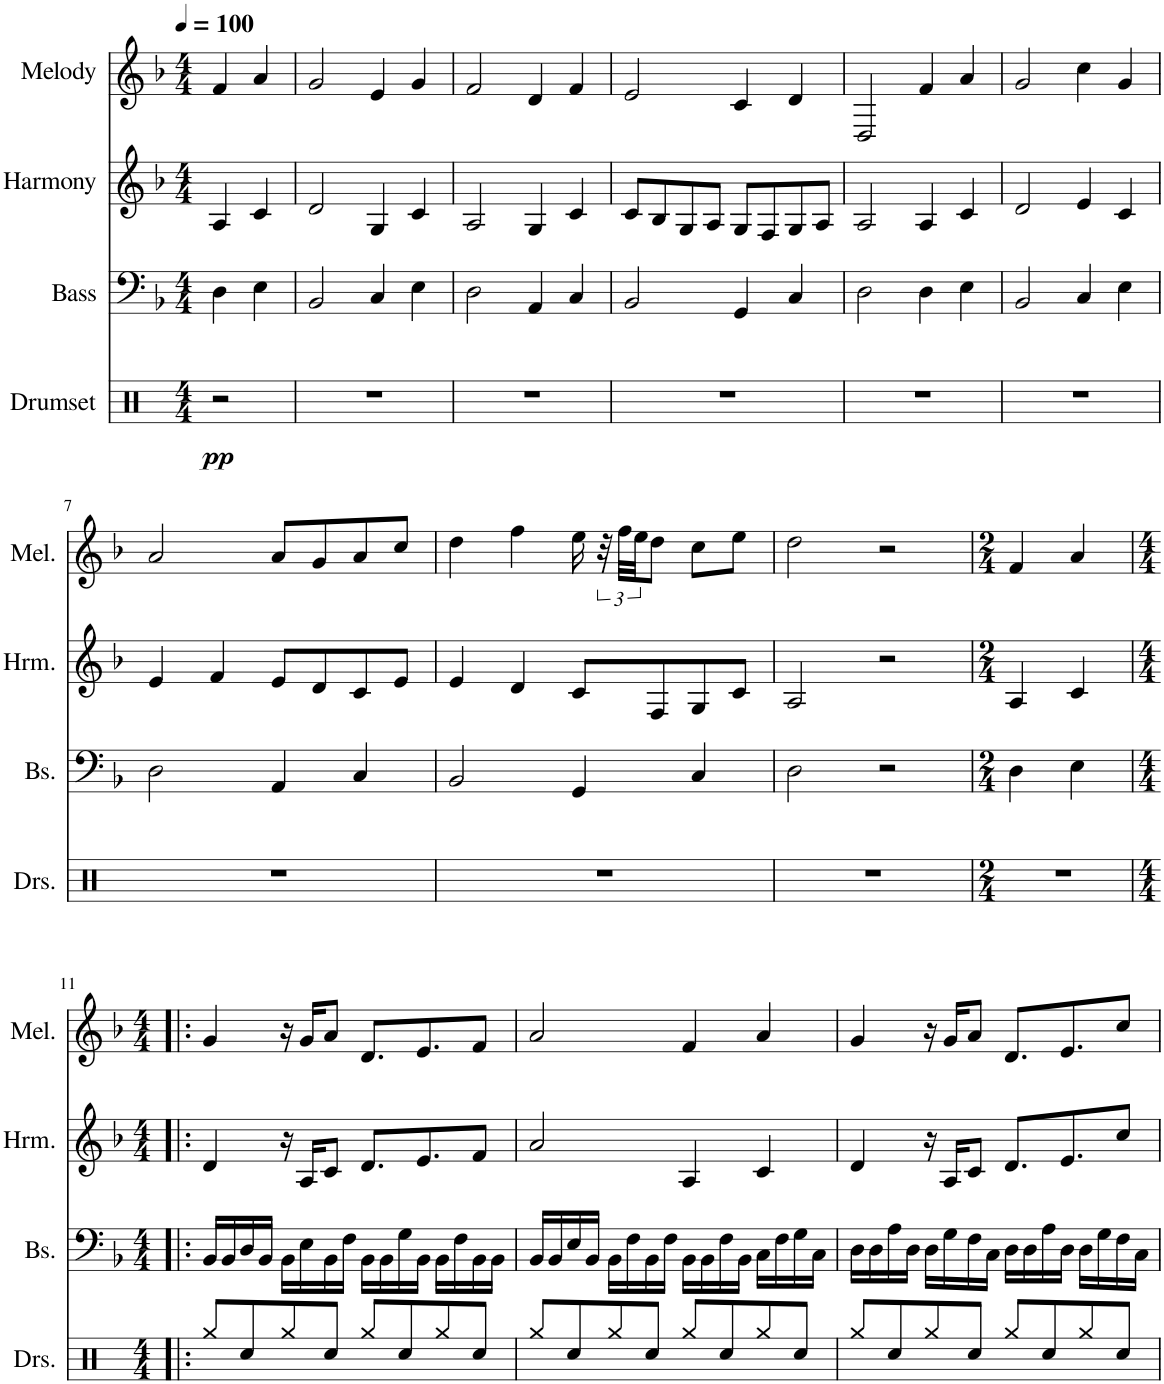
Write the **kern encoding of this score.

**kern	**dynam	**kern	**kern	**kern
*part4	*part4	*part3	*part2	*part1
*staff4	*staff4	*staff3	*staff2	*staff1
*I"Drumset	*	*I"Bass	*I"Harmony	*I"Melody
*I'Drs.	*	*I'Bs.	*I'Hrm.	*I'Mel.
*clefX	*	*clefF4	*clefG2	*clefG2
*k[]	*	*k[b-]	*k[b-]	*k[b-]
*M4/4	*	*M4/4	*M4/4	*M4/4
*MM100	*	*MM100	*MM100	*MM100
=1	=1	=1	=1	=1
!	!LO:DY:b	!	!	!
2r	pp	4D\	4A/	4f/
.	.	4E\	4c/	4a/
=2	=2	=2	=2	=2
1r	.	2BB-/	2d/	2g/
.	.	4C/	4G/	4e/
.	.	4E\	4c/	4g/
=3	=3	=3	=3	=3
1r	.	2D\	2A/	2f/
.	.	4AA/	4G/	4d/
.	.	4C/	4c/	4f/
=4	=4	=4	=4	=4
1r	.	2BB-/	8c/L	2e/
.	.	.	8B-/	.
.	.	.	8G/	.
.	.	.	8A/J	.
.	.	4GG/	8G/L	4c/
.	.	.	8F/	.
.	.	4C/	8G/	4d/
.	.	.	8A/J	.
=5	=5	=5	=5	=5
1r	.	2D\	2A/	2D/
.	.	4D\	4A/	4f/
.	.	4E\	4c/	4a/
=6	=6	=6	=6	=6
1r	.	2BB-/	2d/	2g/
.	.	4C/	4e/	4cc\
.	.	4E\	4c/	4g/
!!LO:LB:g=z
=7	=7	=7	=7	=7
1r	.	2D\	4e/	2a/
.	.	.	4f/	.
.	.	4AA/	8e/L	8a/L
.	.	.	8d/	8g/
.	.	4C/	8c/	8a/
.	.	.	8e/J	8cc/J
=8	=8	=8	=8	=8
1r	.	2BB-/	4e/	4dd\
.	.	.	4d/	4ff\
.	.	4GG/	8c/L	16ee\
.	.	.	.	48r
.	.	.	.	48ff\LLL
.	.	.	.	48ee\JJ
.	.	.	8F/	8dd\J
.	.	4C/	8G/	8cc\L
.	.	.	8c/J	8ee\J
=9	=9	=9	=9	=9
1r	.	2D\	2A/	2dd\
.	.	2r	2r	2r
=10	=10	=10	=10	=10
*M2/4	*	*M2/4	*M2/4	*M2/4
2r	.	4D\	4A/	4f/
.	.	4E\	4c/	4a/
!!LO:LB:g=z
=11!|:	=11!|:	=11!|:	=11!|:	=11!|:
*M4/4	*	*M4/4	*M4/4	*M4/4
8Rgg/L	.	16BB-/LL	4d/	4g/
.	.	16BB-/	.	.
8Rcc/	.	16D/	.	.
.	.	16BB-/JJ	.	.
8Rgg/	.	16BB-\LL	16r	16r
.	.	16E\	16A/KL	16g/KL
8Rcc/J	.	16BB-\	8c/J	8a/J
.	.	16F\JJ	.	.
8Rgg/L	.	16BB-\LL	8.d/L	8.d/L
.	.	16BB-\	.	.
8Rcc/	.	16G\	.	.
.	.	16BB-\JJ	8.e/	8.e/
8Rgg/	.	16BB-\LL	.	.
.	.	16F\	.	.
8Rcc/J	.	16BB-\	8f/J	8f/J
.	.	16BB-\JJ	.	.
=12	=12	=12	=12	=12
8Rgg/L	.	16BB-/LL	2a/	2a/
.	.	16BB-/	.	.
8Rcc/	.	16E/	.	.
.	.	16BB-/JJ	.	.
8Rgg/	.	16BB-\LL	.	.
.	.	16F\	.	.
8Rcc/J	.	16BB-\	.	.
.	.	16F\JJ	.	.
8Rgg/L	.	16BB-\LL	4A/	4f/
.	.	16BB-\	.	.
8Rcc/	.	16F\	.	.
.	.	16BB-\JJ	.	.
8Rgg/	.	16C\LL	4c/	4a/
.	.	16F\	.	.
8Rcc/J	.	16G\	.	.
.	.	16C\JJ	.	.
=13	=13	=13	=13	=13
8Rgg/L	.	16D\LL	4d/	4g/
.	.	16D\	.	.
8Rcc/	.	16A\	.	.
.	.	16D\JJ	.	.
8Rgg/	.	16D\LL	16r	16r
.	.	16G\	16A/KL	16g/KL
8Rcc/J	.	16F\	8c/J	8a/J
.	.	16C\JJ	.	.
8Rgg/L	.	16D\LL	8.d/L	8.d/L
.	.	16D\	.	.
8Rcc/	.	16A\	.	.
.	.	16D\JJ	8.e/	8.e/
8Rgg/	.	16D\LL	.	.
.	.	16G\	.	.
8Rcc/J	.	16F\	8cc/J	8cc/J
.	.	16C\JJ	.	.
=	=	=	=	=
*-	*-	*-	*-	*-
